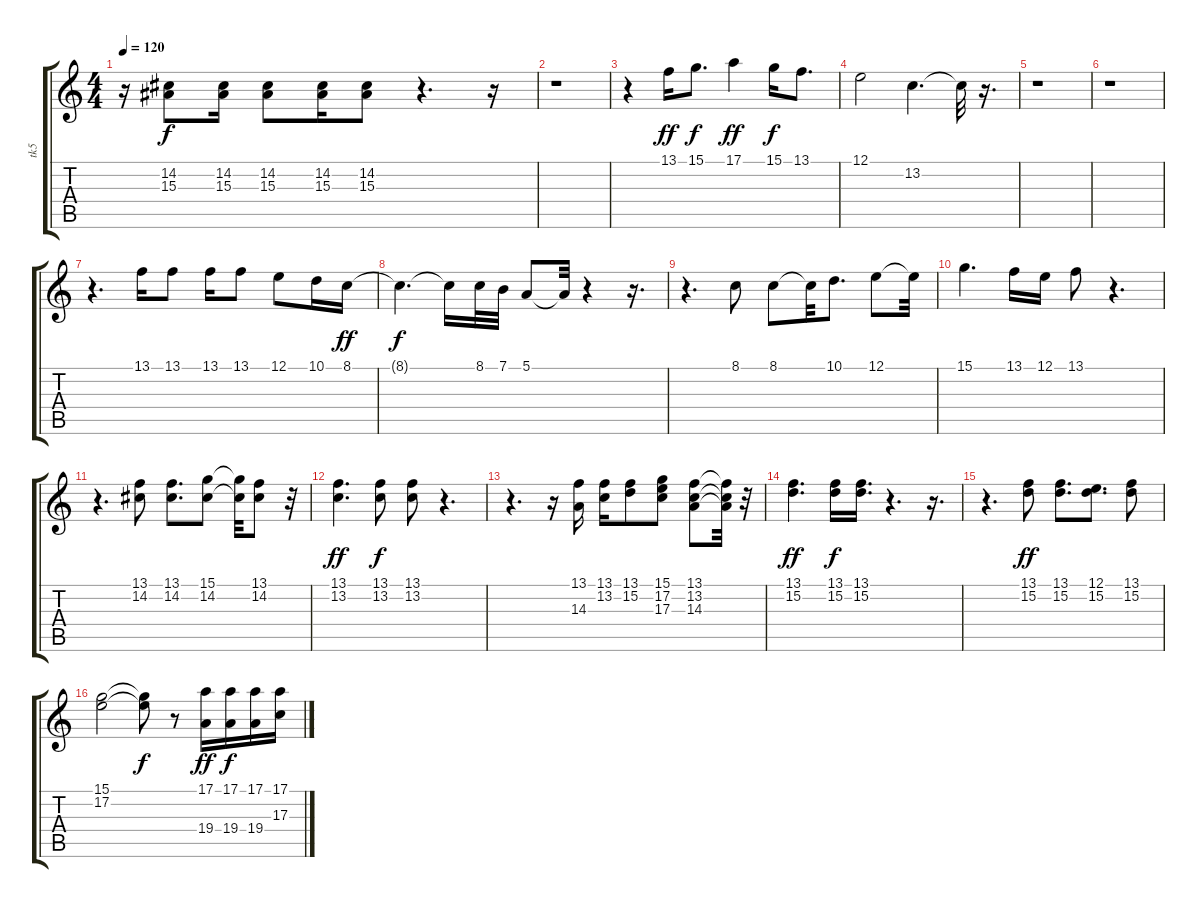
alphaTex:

\track ("tk5" "tk5") {instrument frenchhorn}
\staff {score tabs}
\tuning (E4 B3 G3 D3 A2 E2) {hide}
\ts (4 4)
\tempo 120
\clef g2
\ks c
r.16{dy f} (14.2 15.3).8 (14.2 15.3).16 (14.2 15.3).8 (14.2 15.3).16 (14.2 15.3).8 r.4{d} r.16 |
r.1 |
r.4 13.1.16{dy ff} 15.1.8{d dy f} 17.1.4{dy ff} 15.1.16{dy f} 13.1.8{d} |
12.1.2 13.2.4{d} 13.2{t}.32 r.16{d} |
r.1 |
r.1 |
r.4{d} 13.1.16 13.1.8 13.1.16 13.1.8 12.1.8 10.1.16 8.1.16{dy ff} |
8.1{t}.4{d dy f} 8.1{t}.16 8.1.32 7.1.32 5.1.8 5.1{t}.32 r.4 r.16{d} |
r.4{d} 8.1.8 8.1.8 8.1{t}.32 10.1.8{d} 12.1.8 12.1{t}.32 |
15.1.4{d} 13.1.16 12.1.16 13.1.8 r.4{d} |
r.4{d} (13.1 14.2).8 (13.1 14.2).8{d} (15.1 14.2).8 (15.1{t} 14.2{t}).32 (13.1 14.2).8 r.32 |
(13.1 13.2).4{d dy ff} (13.1 13.2).8{dy f} (13.1 13.2).8 r.4{d} |
r.4{d} r.16 (13.1 14.3).16 (13.1 13.2).16 (13.1 15.2).8 (15.1 17.2 17.3).8 (13.1 13.2 14.3).8 (13.1{t} 13.2{t} 14.3{t}).32 r.32 |
(13.1 15.2).4{d dy ff} (13.1 15.2).16{dy f} (13.1 15.2).16{d} r.4{d} r.16{d} |
r.4{d} (13.1 15.2).8{dy ff} (13.1 15.2).8{d} (12.1 15.2).8{d} (13.1 15.2).8 |
(15.1 17.2).2 (15.1{t} 17.2{t}).8{dy f} r.8 (17.1 19.4).16{dy ff} (17.1 19.4).16{dy f} (17.1 19.4).16 (17.1 17.3).16
